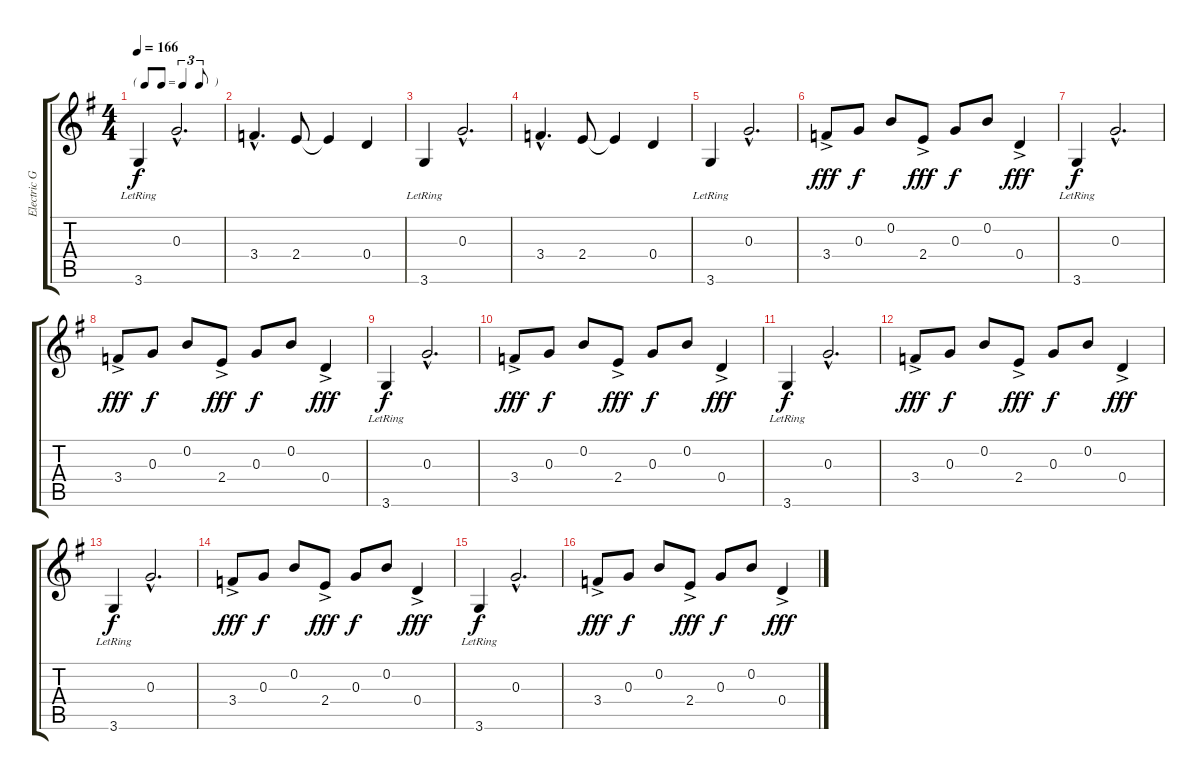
\track ("Electric Guitar" "Electric G") {instrument electricguitarjazz}
\staff {score tabs}
\tuning (E4 B3 G3 D3 A2 E2) {hide}
\ts (4 4)
\tf triplet8th
\tempo 166
\clef g2
\ks g
3.6{lr}.4{dy f instrument electricguitarjazz} 0.3{hac}.2{d} |
3.4{hac}.4{d} 2.4.8 2.4{t}.4 0.4.4 |
3.6{lr}.4 0.3{hac}.2{d} |
3.4{hac}.4{d} 2.4.8 2.4{t}.4 0.4.4 |
3.6{lr}.4 0.3{hac}.2{d} |
3.4{ac}.8{dy fff} 0.3.8{dy f} 0.2.8 2.4{ac}.8{dy fff} 0.3.8{dy f} 0.2.8 0.4{ac}.4{dy fff} |
3.6{lr}.4{dy f} 0.3{hac}.2{d} |
3.4{ac}.8{dy fff} 0.3.8{dy f} 0.2.8 2.4{ac}.8{dy fff} 0.3.8{dy f} 0.2.8 0.4{ac}.4{dy fff} |
3.6{lr}.4{dy f} 0.3{hac}.2{d} |
3.4{ac}.8{dy fff} 0.3.8{dy f} 0.2.8 2.4{ac}.8{dy fff} 0.3.8{dy f} 0.2.8 0.4{ac}.4{dy fff} |
3.6{lr}.4{dy f} 0.3{hac}.2{d} |
3.4{ac}.8{dy fff} 0.3.8{dy f} 0.2.8 2.4{ac}.8{dy fff} 0.3.8{dy f} 0.2.8 0.4{ac}.4{dy fff} |
3.6{lr}.4{dy f} 0.3{hac}.2{d} |
3.4{ac}.8{dy fff} 0.3.8{dy f} 0.2.8 2.4{ac}.8{dy fff} 0.3.8{dy f} 0.2.8 0.4{ac}.4{dy fff} |
3.6{lr}.4{dy f} 0.3{hac}.2{d} |
3.4{ac}.8{dy fff} 0.3.8{dy f} 0.2.8 2.4{ac}.8{dy fff} 0.3.8{dy f} 0.2.8 0.4{ac}.4{dy fff}
